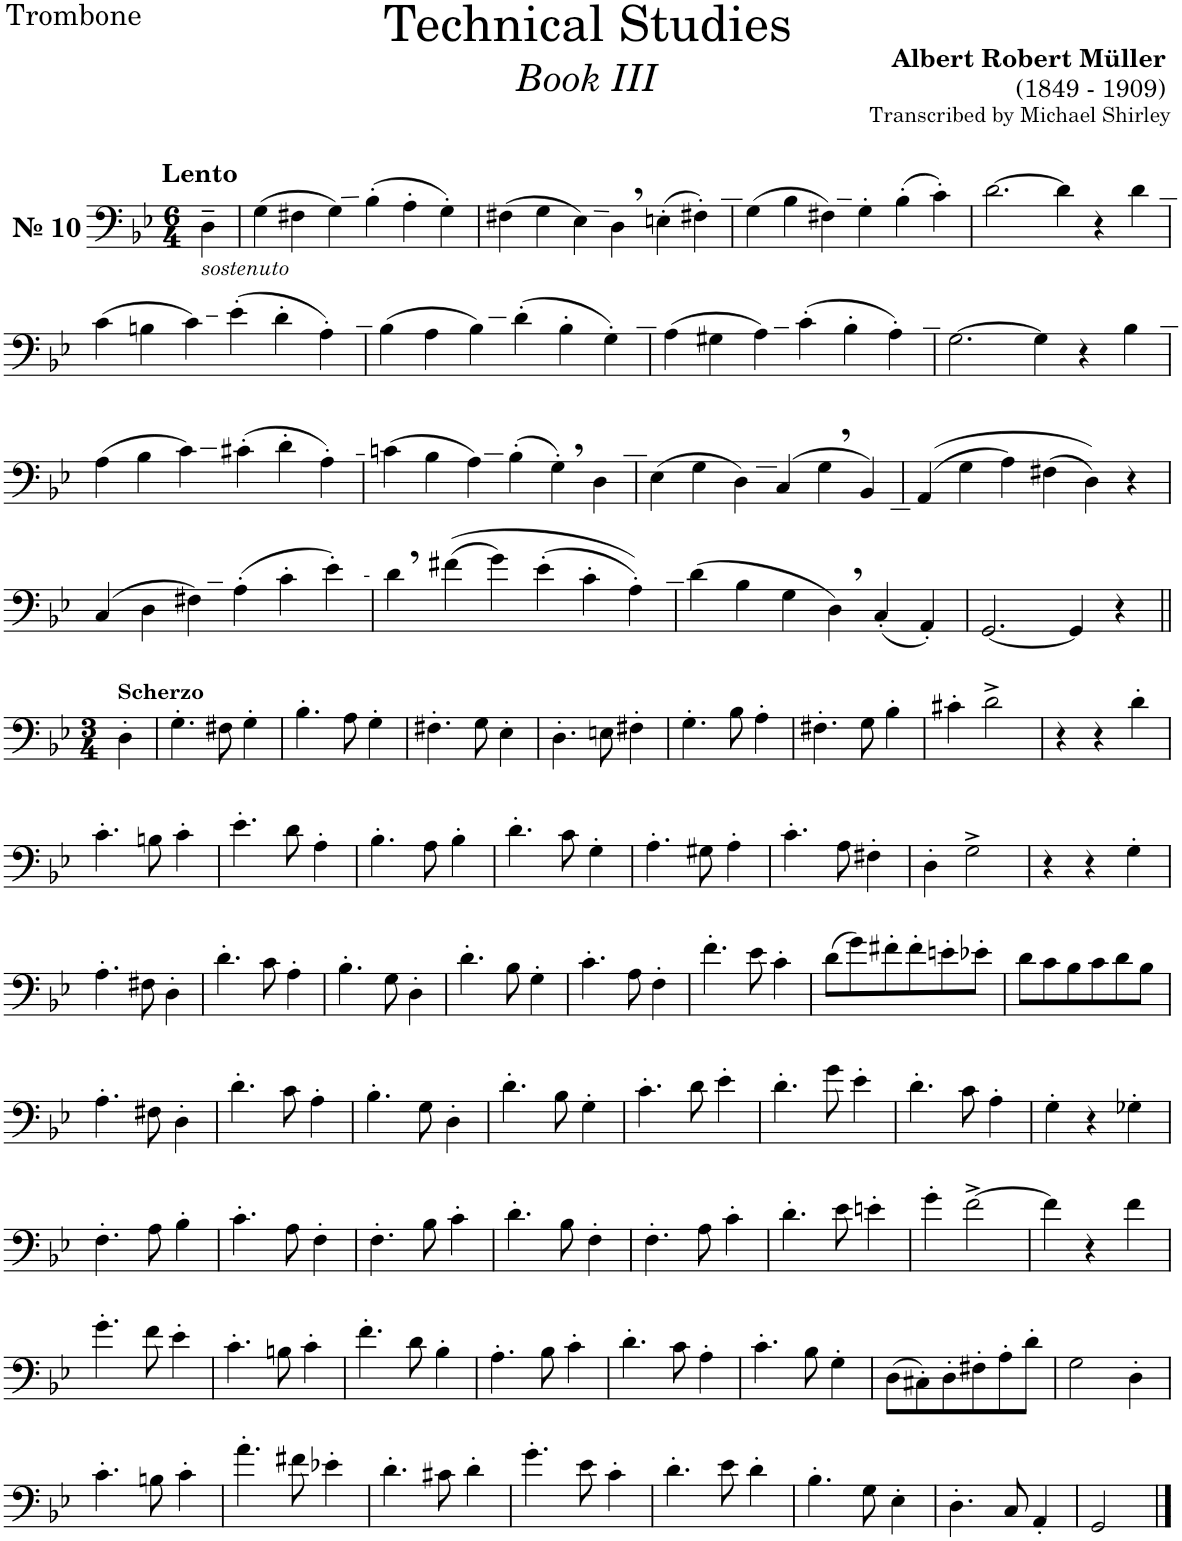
**kern
*part1
*staff1
*I"Trombone
*I'Tbn.
*clefF4
*k[b-e-]
*M6/4
=
!LO:TX:a:B:t=№ 10
!LO:TX:a:B:t=Lento
!LO:TX:b:i:t=sostenuto
4D~\
=1
(4G\
4F#X\
4G\)
(4B-'\
4A'\
4G'\)
=2
(4F#X\
4G\
4E-\)
4D,\
(4En'\
4F#X'\)
=3
(4G\
4B-\
4F#X\)
4G'\
(4B-'\
4c'\)
=4
[2.d\
4d\]
4r
4d\
!!LO:LB:g=z
=5
(4c\
4Bn\
4c\)
(4e-'\
4d'\
4A'\)
=6
(4B-\
4A\
4B-\)
(4d'\
4B-'\
4G'\)
=7
(4A\
4G#X\
4A\)
(4c'\
4B-'\
4A'\)
=8
[2.G\
4G\]
4r
4B-\
!!LO:LB:g=z
=9
(4A\
4B-\
4c\)
(4c#X'\
4d'\
4A'\)
=10
(4cn\
4B-\
4A\)
(4B-'\
4G',\)
4D\
=11
(4E-\
4G\
4D\)
(4C/
4G,\
4BB-/)
=12
((4AA/
4G\
4A\)
(4F#X\
4D\))
4r
!!LO:LB:g=z
=13
(4C/
4D\
4F#X\)
(4A'\
4c'\
4e-'\)
=14
4d,\
((4f#X\
4g\)
(4e-'\
4c'\
4A'\))
=15
(4d\
4B-\
4G\
4D,\)
(4C'/
4AA'/)
=16
[2.GG/
4GG/]
4r
!!LO:LB:g=z
=17||
*M3/4
!LO:TX:a:B:t=Scherzo
4D'\
=18
4.G'\
8F#X\
4G'\
=19
4.B-'\
8A\
4G'\
=20
4.F#X'\
8G\
4E-'\
=21
4.D'\
8En\
4F#X'\
=22
4.G'\
8B-\
4A'\
=23
4.F#X'\
8G\
4B-'\
=24
4c#X'\
2d^\
=25
4r
4r
4d'\
!!LO:LB:g=z
=26
4.c'\
8Bn\
4c'\
=27
4.e-'\
8d\
4A'\
=28
4.B-'\
8A\
4B-'\
=29
4.d'\
8c\
4G'\
=30
4.A'\
8G#X\
4A'\
=31
4.c'\
8A\
4F#X'\
=32
4D'\
2G^\
=33
4r
4r
4G'\
!!LO:LB:g=z
=34
4.A'\
8F#X\
4D'\
=35
4.d'\
8c\
4A'\
=36
4.B-'\
8G\
4D'\
=37
4.d'\
8B-\
4G'\
=38
4.c'\
8A\
4F'\
=39
4.f'\
8e-\
4c'\
=40
(8d\L
8g\)
8f#X'\
8f#'\
8en'\
8e-X'\J
=41
8d\L
8c\
8B-\
8c\
8d\
8B-\J
!!LO:LB:g=z
=42
4.A'\
8F#X\
4D'\
=43
4.d'\
8c\
4A'\
=44
4.B-'\
8G\
4D'\
=45
4.d'\
8B-\
4G'\
=46
4.c'\
8d\
4e-'\
=47
4.d'\
8g\
4e-'\
=48
4.d'\
8c\
4A'\
=49
4G'\
4r
4G-X'\
!!LO:LB:g=z
=50
4.F'\
8A\
4B-'\
=51
4.c'\
8A\
4F'\
=52
4.F'\
8B-\
4c'\
=53
4.d'\
8B-\
4F'\
=54
4.F'\
8A\
4c'\
=55
4.d'\
8e-\
4en'\
=56
4g'\
[2f^\
=57
4f\]
4r
4f\
!!LO:LB:g=z
=58
4.g'\
8f\
4e-'\
=59
4.c'\
8Bn\
4c'\
=60
4.f'\
8d\
4B-'\
=61
4.A'\
8B-\
4c'\
=62
4.d'\
8c\
4A'\
=63
4.c'\
8B-\
4G'\
=64
(8D\L
8C#X'\)
8D'\
8F#X'\
8A'\
8d'\J
=65
2G\
4D'\
!!LO:LB:g=z
=66
4.c'\
8Bn\
4c'\
=67
4.a'\
8f#X\
4e-X'\
=68
4.d'\
8c#X\
4d'\
=69
4.g'\
8e-\
4c'\
=70
4.d'\
8e-\
4d'\
=71
4.B-'\
8G\
4E-'\
=72
4.D'\
8C/
4AA'/
=73
2GG/
==
*-
